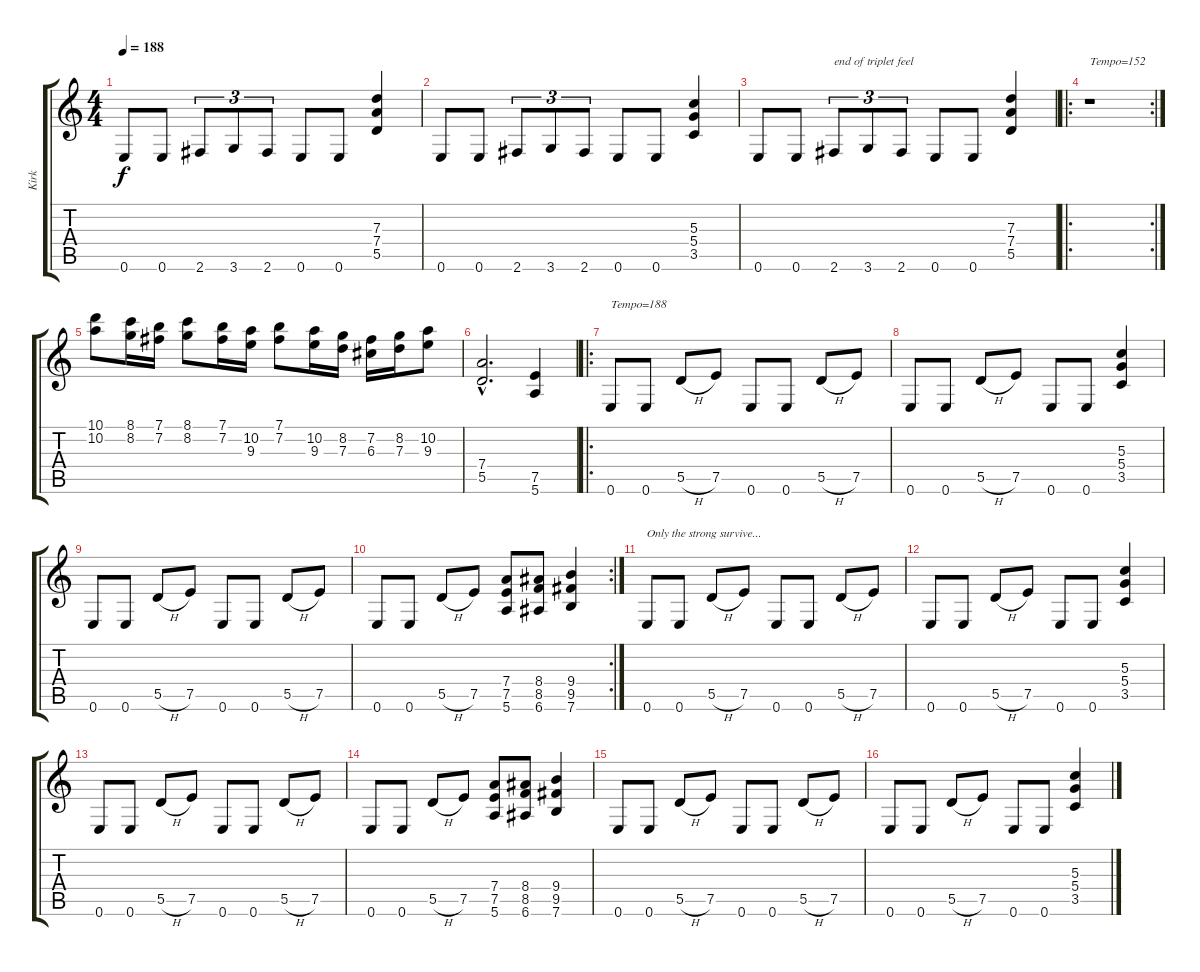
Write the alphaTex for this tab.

\track ("Kirk" "Kirk") {instrument distortionguitar}
\staff {score tabs}
\tuning (E4 B3 G3 D3 A2 E2) {hide}
\ts (4 4)
\tempo 188
\clef g2
\ks c
0.6.8{dy f} 0.6.8 2.6.8{tu (3 2)} 3.6.8{tu (3 2)} 2.6.8{tu (3 2)} 0.6.8 0.6.8 (7.3 7.4 5.5).4 |
0.6.8 0.6.8 2.6.8{tu (3 2)} 3.6.8{tu (3 2)} 2.6.8{tu (3 2)} 0.6.8 0.6.8 (5.3 5.4 3.5).4 |
0.6.8 0.6.8 2.6.8{tu (3 2) txt "end of triplet feel"} 3.6.8{tu (3 2)} 2.6.8{tu (3 2)} 0.6.8 0.6.8 (7.3 7.4 5.5).4 |
\ro
\rc 2
r.1{txt "Tempo=152"} |
(10.1 10.2).8 (8.1 8.2).16 (7.1 7.2).16 (8.1 8.2).8 (7.1 7.2).16 (10.2 9.3).16 (7.1 7.2).8 (10.2 9.3).16 (8.2 7.3).16 (7.2 6.3).16 (8.2 7.3).16 (10.2 9.3).8 |
(7.4{hac} 5.5{hac}).2{d} (7.5 5.6).4 |
\ro
0.6.8{txt "Tempo=188"} 0.6.8 5.5{h}.8 7.5.8 0.6.8 0.6.8 5.5{h}.8 7.5.8 |
0.6.8 0.6.8 5.5{h}.8 7.5.8 0.6.8 0.6.8 (5.3 5.4 3.5).4 |
0.6.8 0.6.8 5.5{h}.8 7.5.8 0.6.8 0.6.8 5.5{h}.8 7.5.8 |
\rc 2
0.6.8 0.6.8 5.5{h}.8 7.5.8 (7.4 7.5 5.6).8 (8.4 8.5 6.6).8 (9.4 9.5 7.6).4 |
0.6.8{txt "Only the strong survive..."} 0.6.8 5.5{h}.8 7.5.8 0.6.8 0.6.8 5.5{h}.8 7.5.8 |
0.6.8 0.6.8 5.5{h}.8 7.5.8 0.6.8 0.6.8 (5.3 5.4 3.5).4 |
0.6.8 0.6.8 5.5{h}.8 7.5.8 0.6.8 0.6.8 5.5{h}.8 7.5.8 |
0.6.8 0.6.8 5.5{h}.8 7.5.8 (7.4 7.5 5.6).8 (8.4 8.5 6.6).8 (9.4 9.5 7.6).4 |
0.6.8 0.6.8 5.5{h}.8 7.5.8 0.6.8 0.6.8 5.5{h}.8 7.5.8 |
0.6.8 0.6.8 5.5{h}.8 7.5.8 0.6.8 0.6.8 (5.3 5.4 3.5).4
